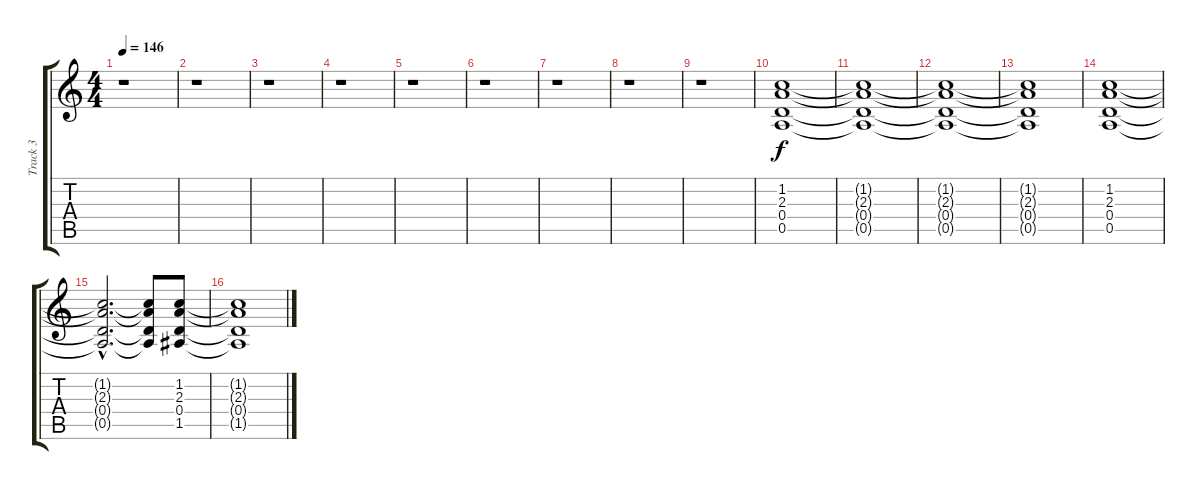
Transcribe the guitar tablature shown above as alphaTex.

\track ("Track 3" "Track 3") {instrument distortionguitar}
\staff {score tabs}
\tuning (E4 B3 G3 D3 A2 E2) {hide}
\ts (4 4)
\tempo 146
\clef g2
\ks c
r.1{dy f} |
r.1 |
r.1 |
r.1 |
r.1 |
r.1 |
r.1 |
r.1 |
r.1 |
(1.2 2.3 0.4 0.5).1 |
(1.2{t} 2.3{t} 0.4{t} 0.5{t}).1 |
(1.2{t} 2.3{t} 0.4{t} 0.5{t}).1 |
(1.2{t} 2.3{t} 0.4{t} 0.5{t}).1 |
(1.2 2.3 0.4 0.5).1 |
(1.2{hac t} 2.3{hac t} 0.4{hac t} 0.5{hac t}).2{d} (1.2{t} 2.3{t} 0.4{t} 0.5{t}).8 (1.2 2.3 0.4 1.5).8 |
(1.2{t} 2.3{t} 0.4{t} 1.5{t}).1
